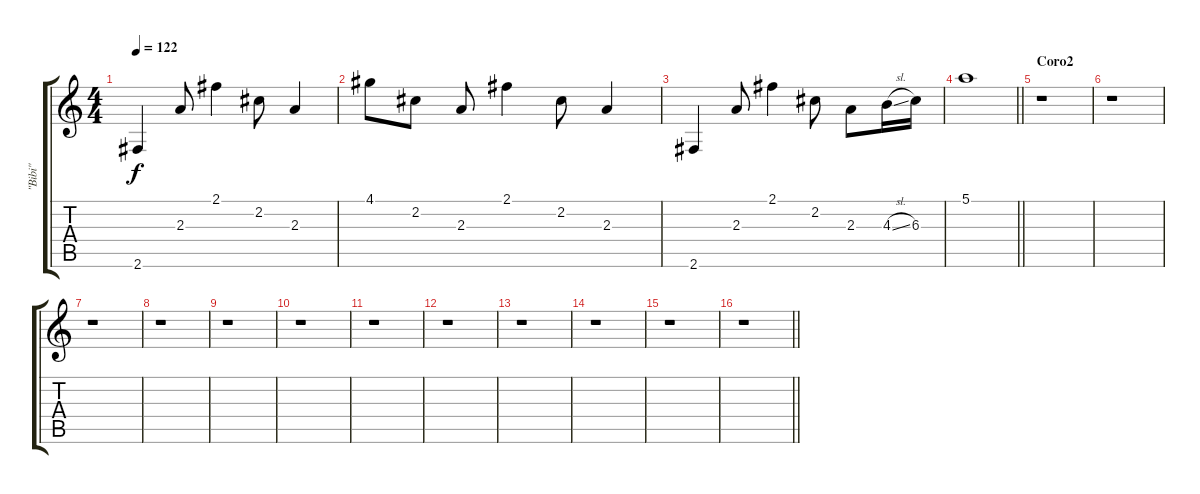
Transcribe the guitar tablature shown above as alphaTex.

\track ("\"Bibi\"" "\"Bibi\"") {instrument acousticguitarsteel}
\staff {score tabs}
\tuning (E4 B3 G3 D3 A2 E2) {hide}
\ts (4 4)
\tempo 122
\clef g2
\ks c
2.6.4{dy f volume 12 instrument acousticguitarnylon} 2.3.8 2.1.4 2.2.8 2.3.4 |
4.1.8 2.2.8 2.3.8 2.1.4 2.2.8 2.3.4 |
2.6.4 2.3.8 2.1.4 2.2.8 2.3.8 4.3{sl}.16 6.3.16 |
\barLineRight lightlight
5.1.1 |
\section ("" "Coro2")
r.1 |
r.1 |
r.1 |
r.1 |
r.1 |
r.1 |
r.1 |
r.1 |
r.1 |
r.1 |
r.1 |
\barLineRight lightlight
r.1
